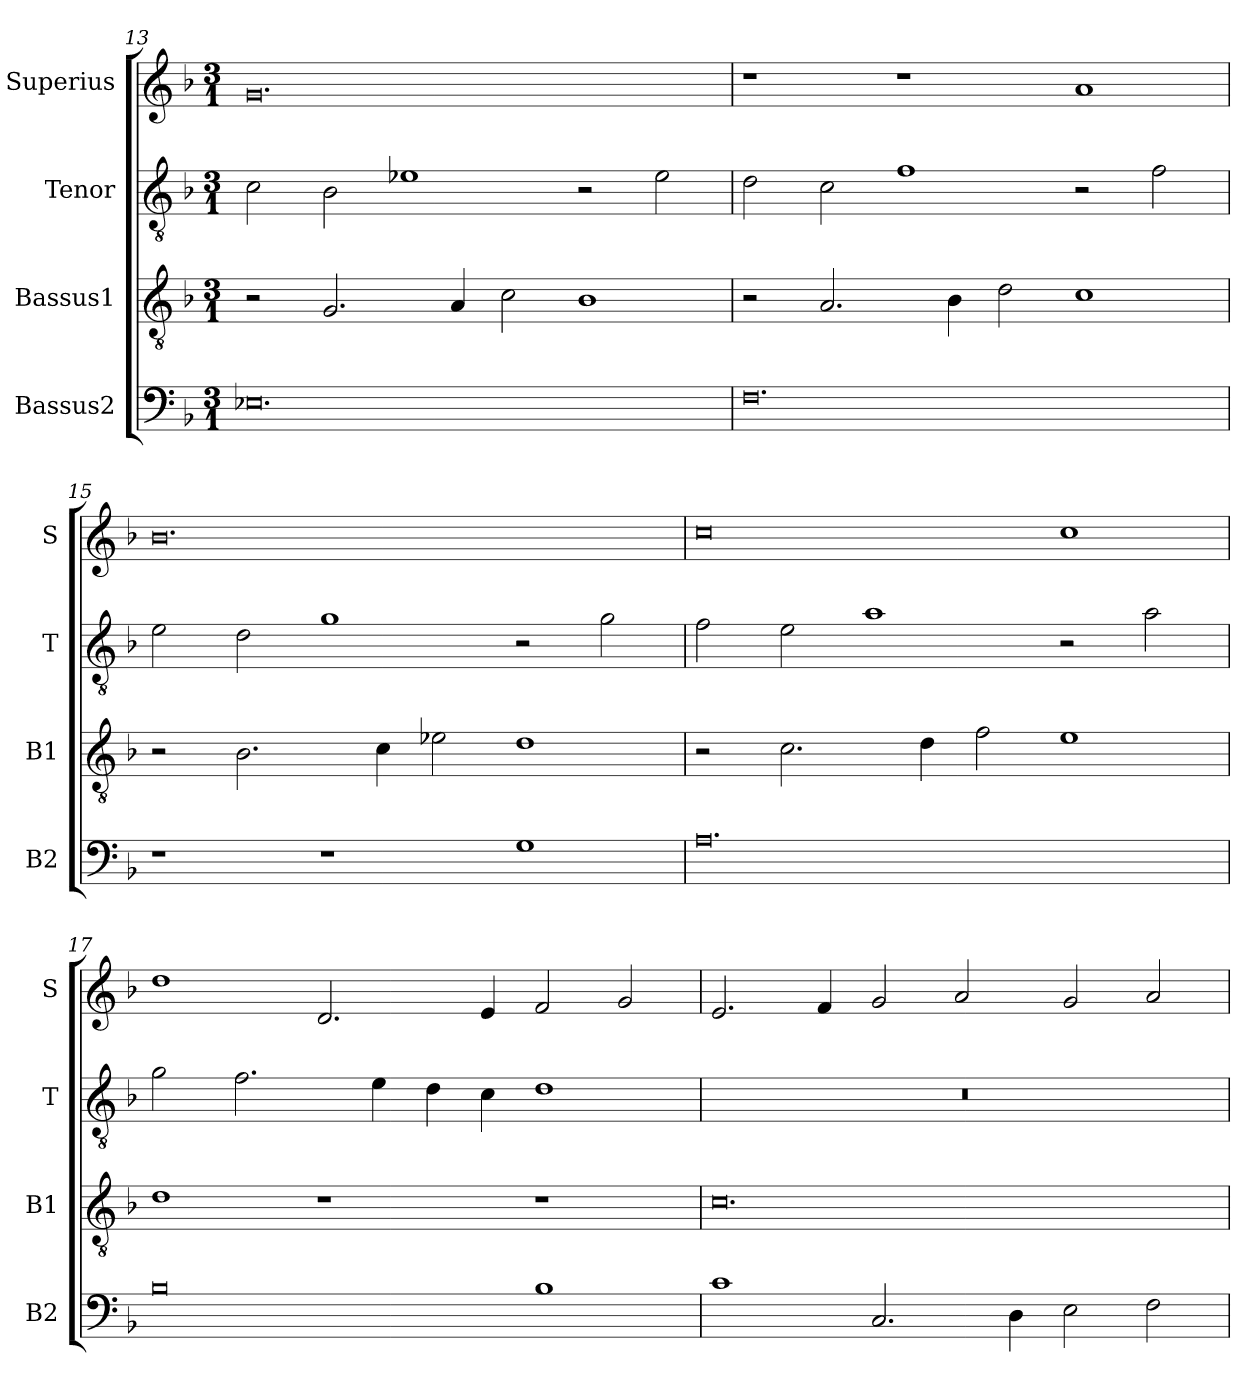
**kern	**kern	**kern	**kern
*part4	*part3	*part2	*part1
*staff4	*staff3	*staff2	*staff1
*I"Bassus2	*I"Bassus1	*I"Tenor	*I"Superius
*I'B2	*I'B1	*I'T	*I'S
*clefF4	*clefGv2	*clefGv2	*clefG2
*k[b-]	*k[b-]	*k[b-]	*k[b-]
*M3/1	*M3/1	*M3/1	*M3/1
=13	=13	=13	=13
0.E-X	2r	2c\	0.g
.	2.G/	2B-\	.
.	.	1e-X	.
.	4A/	.	.
.	2c\	.	.
.	1B-	2r	.
.	.	2e-\	.
=14	=14	=14	=14
0.F	2r	2d\	1r
.	2.A/	2c\	.
.	.	1f	1r
.	4B-\	.	.
.	2d\	.	.
.	1c	2r	1a
.	.	2f\	.
=15	=15	=15	=15
1r	2r	2e\	0.b-
.	2.B-\	2d\	.
1r	.	1g	.
.	4c\	.	.
.	2e-X\	.	.
1G	1d	2r	.
.	.	2g\	.
=16	=16	=16	=16
0.A	2r	2f\	0cc
.	2.c\	2e\	.
.	.	1a	.
.	4d\	.	.
.	2f\	.	.
.	1e	2r	1cc
.	.	2a\	.
=17	=17	=17	=17
0B-	1d	2g\	1dd
.	.	2.f\	.
.	1r	.	2.d/
.	.	4e\	.
.	.	4d\	.
.	.	4c\	4e/
1B-	1r	1d	2f/
.	.	.	2g/
=18	=18	=18	=18
1c	0.c	0.r	2.e/
.	.	.	4f/
2.C/	.	.	2g/
.	.	.	2a/
4D\	.	.	.
2E\	.	.	2g/
2F\	.	.	2a/
=	=	=	=
*-	*-	*-	*-
